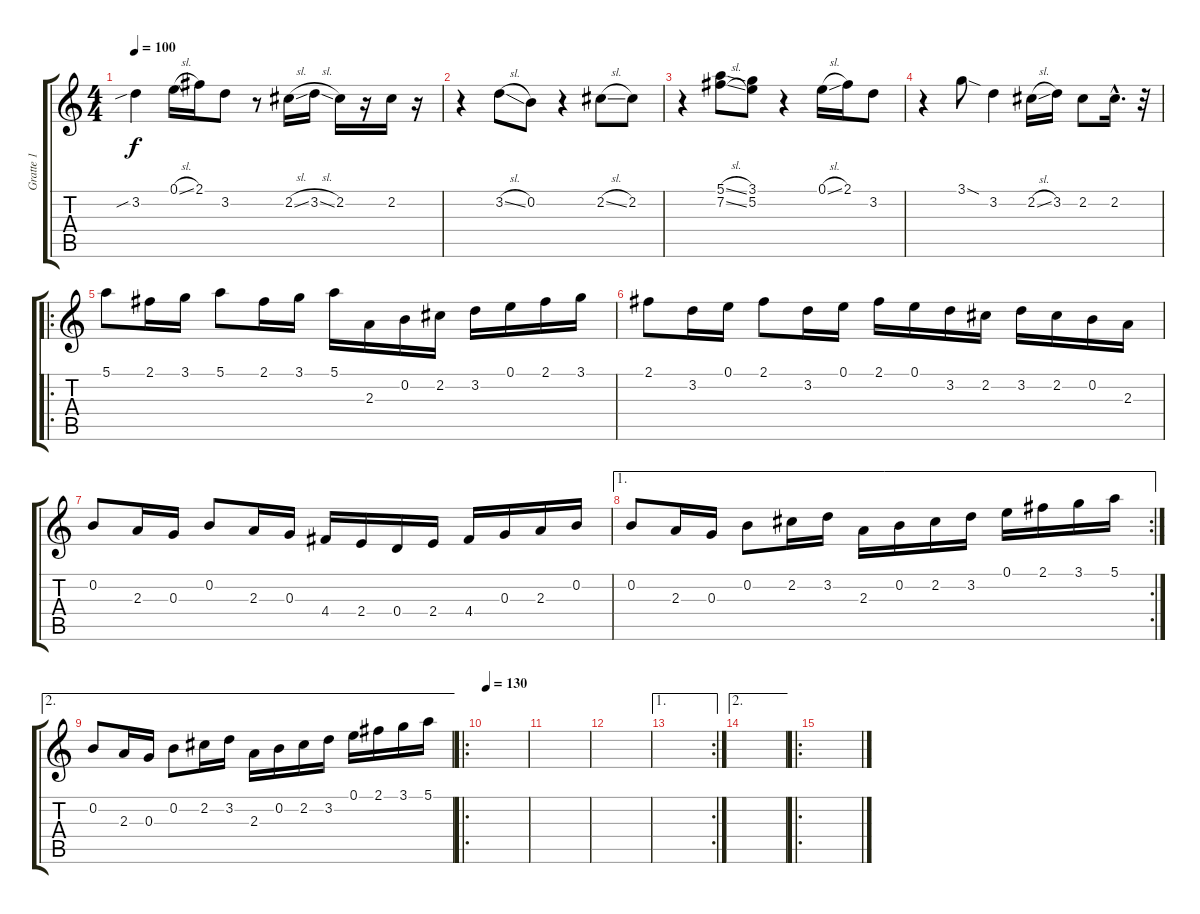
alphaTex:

\track ("Gratte 1" "Gratte 1") {instrument distortionguitar}
\staff {score tabs}
\tuning (E4 B3 G3 D3 A2 E2) {hide}
\ts (4 4)
\tempo 100
\clef g2
\ks c
3.2{sib}.4{dy f volume 9 instrument distortionguitar} 0.1{sl}.16 2.1.16 3.2.8 r.8 2.2{sl}.16 3.2{sl}.16 2.2.16 r.16 2.2.16 r.16 |
r.4 3.2{sl}.8 0.2.8 r.4 2.2{sl}.8 2.2.8 |
r.4 (5.1{sl} 7.2{sl}).8 (3.1 5.2).8 r.4 0.1{sl}.16 2.1.16 3.2.8 |
r.4 3.1{sod}.8 3.2.4 2.2{sl}.16 3.2.16 2.2.8 2.2{hac}.16{d} r.32 |
\ro
5.1.8{volume 16} 2.1.16 3.1.16 5.1.8 2.1.16 3.1.16 5.1.16 2.3.16 0.2.16 2.2.16 3.2.16 0.1.16 2.1.16 3.1.16 |
2.1.8 3.2.16 0.1.16 2.1.8 3.2.16 0.1.16 2.1.16 0.1.16 3.2.16 2.2.16 3.2.16 2.2.16 0.2.16 2.3.16 |
0.2.8 2.3.16 0.3.16 0.2.8 2.3.16 0.3.16 4.4.16 2.4.16 0.4.16 2.4.16 4.4.16 0.3.16 2.3.16 0.2.16 |
\ae 1
\rc 2
0.2.8 2.3.16 0.3.16 0.2.8 2.2.16 3.2.16 2.3.16 0.2.16 2.2.16 3.2.16 0.1.16 2.1.16 3.1.16 5.1.16 |
\ae 2
0.2.8 2.3.16 0.3.16 0.2.8 2.2.16 3.2.16 2.3.16 0.2.16 2.2.16 3.2.16 0.1.16 2.1.16 3.1.16 5.1.16 |
\ro
\tempo 130
|
|
|
\ae 1
\rc 2
|
\ae 2
|
\ro
